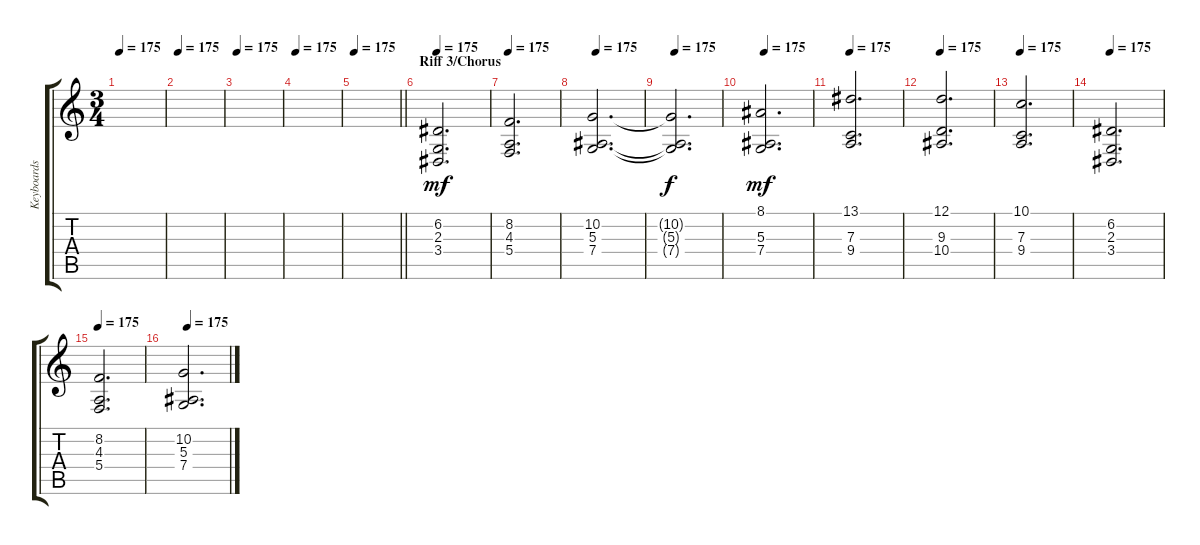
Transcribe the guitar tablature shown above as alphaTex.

\track ("Keyboards" "Keyboards") {instrument stringensemble1}
\staff {score tabs}
\tuning (D4 A3 F3 C3 G2 D2) {hide}
\ts (3 4)
\tempo 175
\clef g2
\ks c
|
\tempo 175
|
\tempo 175
|
\tempo 175
|
\tempo 175
\barLineRight lightlight
|
\section ("" "Riff 3/Chorus")
\tempo 175
(6.2 2.3 3.4).2{d dy mf} |
\tempo 175
(8.2 4.3 5.4).2{d} |
\tempo 175
(10.2 5.3 7.4).2{d} |
\tempo 175
(10.2{t} 5.3{t} 7.4{t}).2{d dy f} |
\tempo 175
(8.1 5.3 7.4).2{d dy mf} |
\tempo 175
(13.1 7.3 9.4).2{d} |
\tempo 175
(12.1 9.3 10.4).2{d} |
\tempo 175
(10.1 7.3 9.4).2{d} |
\tempo 175
(6.2 2.3 3.4).2{d} |
\tempo 175
(8.2 4.3 5.4).2{d} |
\tempo 175
(10.2 5.3 7.4).2{d}
